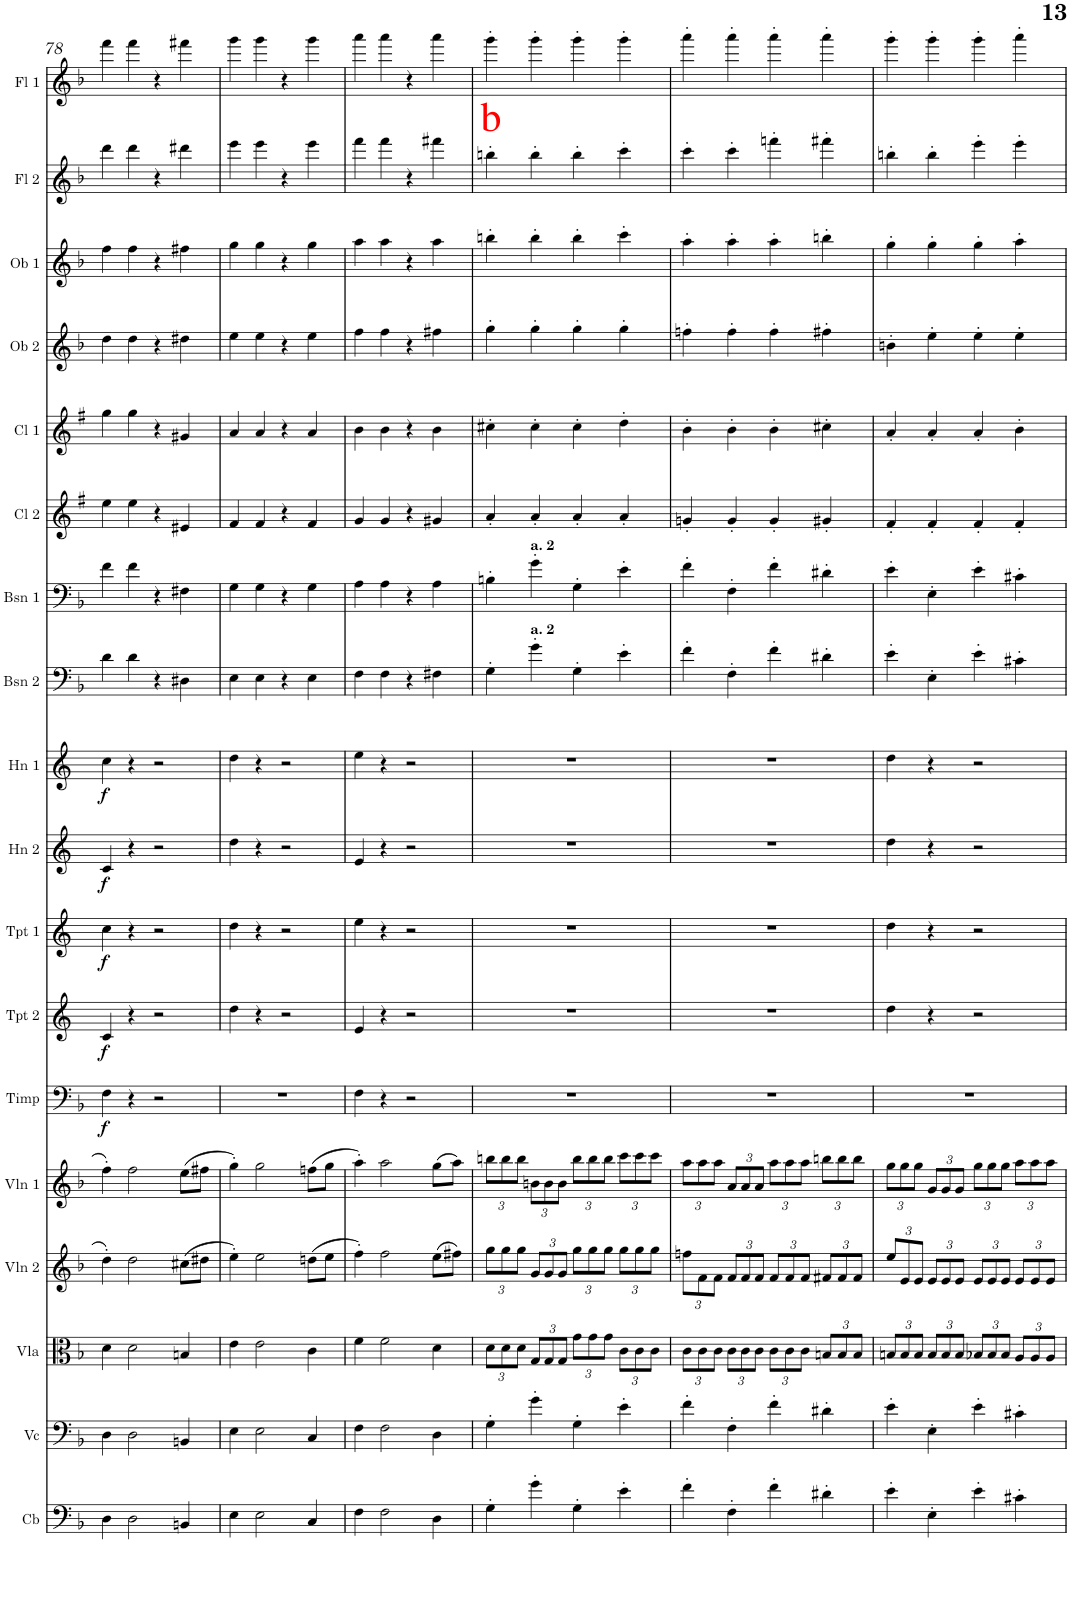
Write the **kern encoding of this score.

**kern	**kern	**kern	**kern	**kern	**kern	**dynam	**kern	**dynam	**kern	**dynam	**kern	**dynam	**kern	**dynam	**kern	**kern	**kern	**kern	**kern	**kern	**kern	**kern	**text
*part18	*part17	*part16	*part15	*part14	*part13	*part13	*part12	*part12	*part11	*part11	*part10	*part10	*part9	*part9	*part8	*part7	*part6	*part5	*part4	*part3	*part2	*part1	*part1
*staff18	*staff17	*staff16	*staff15	*staff14	*staff13	*staff13	*staff12	*staff12	*staff11	*staff11	*staff10	*staff10	*staff9	*staff9	*staff8	*staff7	*staff6	*staff5	*staff4	*staff3	*staff2	*staff1	*staff1
*I"Contrabass	*I"Violoncello	*I"Viola	*I"Violin 2	*I"Violin 1	*I"Timpani	*	*I"F Trumpet 2	*	*I"F Trumpet 1	*	*I"F Horn 2	*	*I"F Horn 1	*	*I"Bassoon 2	*I"Bassoon 1	*I"Bb Clarinet 2	*I"Bb Clarinet 1	*I"Oboe 2	*I"Oboe 1	*I"Flute 2	*I"Flute 1	*
*I'Cb	*I'Vc	*I'Vla	*I'Vln 2	*I'Vln 1	*I'Timp	*	*I'Tpt 2	*	*I'Tpt 1	*	*I'Hn 2	*	*I'Hn 1	*	*I'Bsn 2	*I'Bsn 1	*I'Cl 2	*I'Cl 1	*I'Ob 2	*I'Ob 1	*I'Fl 2	*I'Fl 1	*
!!LO:PB:g=z
*clefF4	*clefF4	*clefC3	*clefG2	*clefG2	*clefF4	*	*clefG2	*	*clefG2	*	*clefG2	*	*clefG2	*	*clefF4	*clefF4	*clefG2	*clefG2	*clefG2	*clefG2	*clefG2	*clefG2	*
*Trd7c12	*	*	*	*	*	*	*Trd-3c-5	*	*Trd-3c-5	*	*Trd4c7	*	*Trd4c7	*	*	*	*Trd1c2	*Trd1c2	*	*	*	*	*
*k[b-]	*k[b-]	*k[b-]	*k[b-]	*k[b-]	*k[b-]	*	*k[]	*	*k[]	*	*k[]	*	*k[]	*	*k[b-]	*k[b-]	*k[f#]	*k[f#]	*k[b-]	*k[b-]	*k[b-]	*k[b-]	*
*M2/2	*M2/2	*M2/2	*M2/2	*M2/2	*M2/2	*	*M2/2	*	*M2/2	*	*M2/2	*	*M2/2	*	*M2/2	*M2/2	*M2/2	*M2/2	*M2/2	*M2/2	*M2/2	*M2/2	*
*met(c|)	*met(c|)	*met(c|)	*met(c|)	*met(c|)	*met(c|)	*	*met(c|)	*	*met(c|)	*	*met(c|)	*	*met(c|)	*	*met(c|)	*met(c|)	*met(c|)	*met(c|)	*met(c|)	*met(c|)	*met(c|)	*met(c|)	*
=78	=78	=78	=78	=78	=78	=78	=78	=78	=78	=78	=78	=78	=78	=78	=78	=78	=78	=78	=78	=78	=78	=78	=78
!	!	!	!	!	!	!LO:DY:b	!	!LO:DY:b	!	!LO:DY:b	!	!LO:DY:b	!	!LO:DY:b	!	!	!	!	!	!	!	!	!
4D\	4D\	4d\	4dd'\	4ff'\	4F\	f	4c/	f	4cc\	f	4c/	f	4cc\	f	4d\	4f\	4ee\	4gg\	4dd\	4ff\	4ddd\	4fff\	.
2D\	2D\	2d\	2dd\	2ff\	4r	.	4r	.	4r	.	4r	.	4r	.	4d\	4f\	4ee\	4gg\	4dd\	4ff\	4ddd\	4fff\	.
.	.	.	.	.	2r	.	2r	.	2r	.	2r	.	2r	.	4r	4r	4r	4r	4r	4r	4r	4r	.
4BBn/	4BBn/	4Bn/	(8cc#X\L	(8ee\L	.	.	.	.	.	.	.	.	.	.	4D#X\	4F#X\	4e#X/	4g#X/	4dd#X\	4ff#X\	4ddd#X\	4fff#X\	.
.	.	.	8dd#X\J	8ff#X\J	.	.	.	.	.	.	.	.	.	.	.	.	.	.	.	.	.	.	.
=79	=79	=79	=79	=79	=79	=79	=79	=79	=79	=79	=79	=79	=79	=79	=79	=79	=79	=79	=79	=79	=79	=79	=79
4E\	4E\	4e\	4ee'\)	4gg'\)	1r	.	4dd\	.	4dd\	.	4dd\	.	4dd\	.	4E\	4G\	4f#/	4a/	4ee\	4gg\	4eee\	4ggg\	.
2E\	2E\	2e\	2ee\	2gg\	.	.	4r	.	4r	.	4r	.	4r	.	4E\	4G\	4f#/	4a/	4ee\	4gg\	4eee\	4ggg\	.
.	.	.	.	.	.	.	2r	.	2r	.	2r	.	2r	.	4r	4r	4r	4r	4r	4r	4r	4r	.
4C/	4C/	4c\	(8ddn\L	(8ffn\L	.	.	.	.	.	.	.	.	.	.	4E\	4G\	4f#/	4a/	4ee\	4gg\	4eee\	4ggg\	.
.	.	.	8ee\J	8gg\J	.	.	.	.	.	.	.	.	.	.	.	.	.	.	.	.	.	.	.
=80	=80	=80	=80	=80	=80	=80	=80	=80	=80	=80	=80	=80	=80	=80	=80	=80	=80	=80	=80	=80	=80	=80	=80
4F\	4F\	4f\	4ff'\)	4aa'\)	4F\	.	4e/	.	4ee\	.	4e/	.	4ee\	.	4F\	4A\	4g/	4b\	4ff\	4aa\	4fff\	4aaa\	.
2F\	2F\	2f\	2ff\	2aa\	4r	.	4r	.	4r	.	4r	.	4r	.	4F\	4A\	4g/	4b\	4ff\	4aa\	4fff\	4aaa\	.
.	.	.	.	.	2r	.	2r	.	2r	.	2r	.	2r	.	4r	4r	4r	4r	4r	4r	4r	4r	.
4D\	4D\	4d\	(8ee\L	(8gg\L	.	.	.	.	.	.	.	.	.	.	4F#X\	4A\	4g#X/	4b\	4ff#X\	4aa\	4fff#X\	4aaa\	.
.	.	.	8ff#X\J)	8aa\J)	.	.	.	.	.	.	.	.	.	.	.	.	.	.	.	.	.	.	.
=81	=81	=81	=81	=81	=81	=81	=81	=81	=81	=81	=81	=81	=81	=81	=81	=81	=81	=81	=81	=81	=81	=81	=81
*	*	*Xbrackettup	*Xbrackettup	*Xbrackettup	*	*	*	*	*	*	*	*	*	*	*	*	*	*	*	*	*	*	*
!	!	!	!	!	!	!	!	!	!	!	!	!	!	!	!	!	!	!	!	!	!	!	!LO:LY:b:color=#FF0000
4G'\	4G'\	12d\L	12gg\L	12bbn\L	1r	.	1r	.	1r	.	1r	.	1r	.	4G'\	4Bn'\	4a'/	4cc#X'\	4gg'\	4bbn'\	4bbn'\	4ggg'\	b
.	.	12d\	12gg\	12bb\	.	.	.	.	.	.	.	.	.	.	.	.	.	.	.	.	.	.	.
.	.	12d\J	12gg\J	12bb\J	.	.	.	.	.	.	.	.	.	.	.	.	.	.	.	.	.	.	.
!	!	!	!	!	!	!	!	!	!	!	!	!	!	!	!	!LO:TX:a:B:t=a. 2	!	!	!	!	!	!	!
!	!	!	!	!	!	!	!	!	!	!	!	!	!	!	!LO:TX:a:B:t=a. 2	!	!	!	!	!	!	!	!
4g'\	4g'\	12G/L	12g/L	12bn\L	.	.	.	.	.	.	.	.	.	.	4g'\	4g'\	4a'/	4cc#'\	4gg'\	4bb'\	4bb'\	4ggg'\	.
.	.	12G/	12g/	12b\	.	.	.	.	.	.	.	.	.	.	.	.	.	.	.	.	.	.	.
.	.	12G/J	12g/J	12b\J	.	.	.	.	.	.	.	.	.	.	.	.	.	.	.	.	.	.	.
4G'\	4G'\	12g\L	12gg\L	12bb\L	.	.	.	.	.	.	.	.	.	.	4G'\	4G'\	4a'/	4cc#'\	4gg'\	4bb'\	4bb'\	4ggg'\	.
.	.	12g\	12gg\	12bb\	.	.	.	.	.	.	.	.	.	.	.	.	.	.	.	.	.	.	.
.	.	12g\J	12gg\J	12bb\J	.	.	.	.	.	.	.	.	.	.	.	.	.	.	.	.	.	.	.
4e'\	4e'\	12c\L	12gg\L	12ccc\L	.	.	.	.	.	.	.	.	.	.	4e'\	4e'\	4a'/	4dd'\	4gg'\	4ccc'\	4ccc'\	4ggg'\	.
.	.	12c\	12gg\	12ccc\	.	.	.	.	.	.	.	.	.	.	.	.	.	.	.	.	.	.	.
.	.	12c\J	12gg\J	12ccc\J	.	.	.	.	.	.	.	.	.	.	.	.	.	.	.	.	.	.	.
=82	=82	=82	=82	=82	=82	=82	=82	=82	=82	=82	=82	=82	=82	=82	=82	=82	=82	=82	=82	=82	=82	=82	=82
4f'\	4f'\	12c\L	12ffn\L	12aa\L	1r	.	1r	.	1r	.	1r	.	1r	.	4f'\	4f'\	4gn'/	4b'\	4ffn'\	4aa'\	4ccc'\	4aaa'\	.
.	.	12c\	12f\	12aa\	.	.	.	.	.	.	.	.	.	.	.	.	.	.	.	.	.	.	.
.	.	12c\J	12f\J	12aa\J	.	.	.	.	.	.	.	.	.	.	.	.	.	.	.	.	.	.	.
4F'\	4F'\	12c\L	12f/L	12a/L	.	.	.	.	.	.	.	.	.	.	4F'\	4F'\	4g'/	4b'\	4ff'\	4aa'\	4ccc'\	4aaa'\	.
.	.	12c\	12f/	12a/	.	.	.	.	.	.	.	.	.	.	.	.	.	.	.	.	.	.	.
.	.	12c\J	12f/J	12a/J	.	.	.	.	.	.	.	.	.	.	.	.	.	.	.	.	.	.	.
4f'\	4f'\	12c\L	12f/L	12aa\L	.	.	.	.	.	.	.	.	.	.	4f'\	4f'\	4g'/	4b'\	4ff'\	4aa'\	4fffn'\	4aaa'\	.
.	.	12c\	12f/	12aa\	.	.	.	.	.	.	.	.	.	.	.	.	.	.	.	.	.	.	.
.	.	12c\J	12f/J	12aa\J	.	.	.	.	.	.	.	.	.	.	.	.	.	.	.	.	.	.	.
4d#X'\	4d#X'\	12Bn/L	12f#X/L	12bbn\L	.	.	.	.	.	.	.	.	.	.	4d#X'\	4d#X'\	4g#X'/	4cc#X'\	4ff#X'\	4bbn'\	4fff#X'\	4aaa'\	.
.	.	12B/	12f#/	12bb\	.	.	.	.	.	.	.	.	.	.	.	.	.	.	.	.	.	.	.
.	.	12B/J	12f#/J	12bb\J	.	.	.	.	.	.	.	.	.	.	.	.	.	.	.	.	.	.	.
=83	=83	=83	=83	=83	=83	=83	=83	=83	=83	=83	=83	=83	=83	=83	=83	=83	=83	=83	=83	=83	=83	=83	=83
4e'\	4e'\	12Bn/L	12ee/L	12gg\L	1r	.	4dd\	.	4dd\	.	4dd\	.	4dd\	.	4e'\	4e'\	4f#'/	4a'/	4bn'\	4gg'\	4bbn'\	4ggg'\	.
.	.	12B/	12e/	12gg\	.	.	.	.	.	.	.	.	.	.	.	.	.	.	.	.	.	.	.
.	.	12B/J	12e/J	12gg\J	.	.	.	.	.	.	.	.	.	.	.	.	.	.	.	.	.	.	.
4E'\	4E'\	12B/L	12e/L	12g/L	.	.	4r	.	4r	.	4r	.	4r	.	4E'\	4E'\	4f#'/	4a'/	4ee'\	4gg'\	4bb'\	4ggg'\	.
.	.	12B/	12e/	12g/	.	.	.	.	.	.	.	.	.	.	.	.	.	.	.	.	.	.	.
.	.	12B/J	12e/J	12g/J	.	.	.	.	.	.	.	.	.	.	.	.	.	.	.	.	.	.	.
4e'\	4e'\	12B-X/L	12e/L	12gg\L	.	.	2r	.	2r	.	2r	.	2r	.	4e'\	4e'\	4f#'/	4a'/	4ee'\	4gg'\	4eee'\	4ggg'\	.
.	.	12B-/	12e/	12gg\	.	.	.	.	.	.	.	.	.	.	.	.	.	.	.	.	.	.	.
.	.	12B-/J	12e/J	12gg\J	.	.	.	.	.	.	.	.	.	.	.	.	.	.	.	.	.	.	.
4c#X'\	4c#X'\	12A/L	12e/L	12aa\L	.	.	.	.	.	.	.	.	.	.	4c#X'\	4c#X'\	4f#'/	4b'\	4ee'\	4aa'\	4eee'\	4aaa'\	.
.	.	12A/	12e/	12aa\	.	.	.	.	.	.	.	.	.	.	.	.	.	.	.	.	.	.	.
.	.	12A/J	12e/J	12aa\J	.	.	.	.	.	.	.	.	.	.	.	.	.	.	.	.	.	.	.
=	=	=	=	=	=	=	=	=	=	=	=	=	=	=	=	=	=	=	=	=	=	=	=
*-	*-	*-	*-	*-	*-	*-	*-	*-	*-	*-	*-	*-	*-	*-	*-	*-	*-	*-	*-	*-	*-	*-	*-
